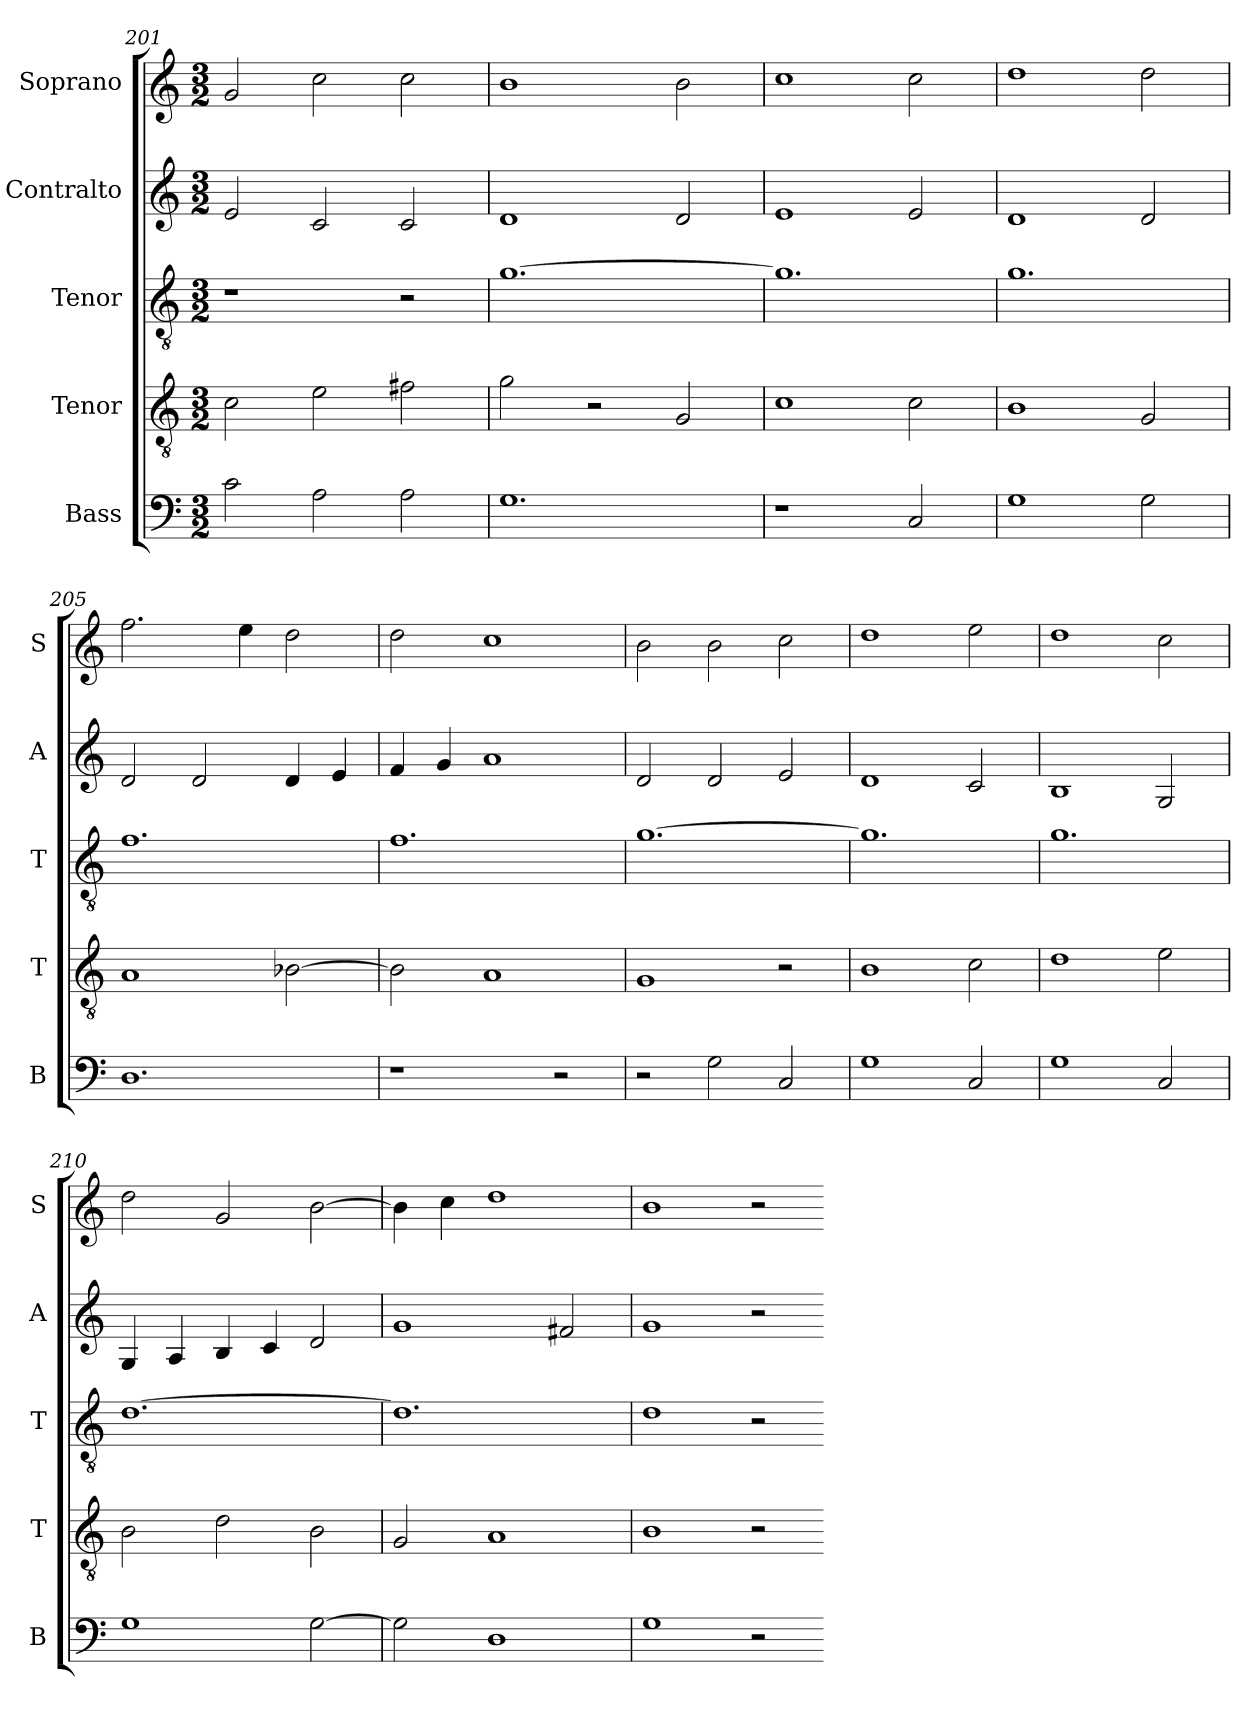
**kern	**kern	**kern	**kern	**kern
*part5	*part4	*part3	*part2	*part1
*staff5	*staff4	*staff3	*staff2	*staff1
*I"Bass	*I"Tenor	*I"Tenor	*I"Contralto	*I"Soprano
*I'B	*I'T	*I'T	*I'A	*I'S
*clefF4	*clefGv2	*clefGv2	*clefG2	*clefG2
*k[]	*k[]	*k[]	*k[]	*k[]
*G:mix	*G:mix	*G:mix	*G:mix	*G:mix
*M3/2	*M3/2	*M3/2	*M3/2	*M3/2
=201	=201	=201	=201	=201
2c	2c	1r	2e	2g
2A	2e	.	2c	2cc
2A	2f#X	2r	2c	2cc
=202	=202	=202	=202	=202
1.G	2g	[1.g	1d	1b
.	2r	.	.	.
.	2G	.	2d	2b
=203	=203	=203	=203	=203
1r	1c	1.g]	1e	1cc
2C	2c	.	2e	2cc
=204	=204	=204	=204	=204
1G	1B	1.g	1d	1dd
2G	2G	.	2d	2dd
=205	=205	=205	=205	=205
1.D	1A	1.f	2d	2.ff
.	.	.	2d	.
.	.	.	.	4ee
.	[2B-X	.	4d	2dd
.	.	.	4e	.
=206	=206	=206	=206	=206
1r	2B-]	1.f	4f	2dd
.	.	.	4g	.
.	1A	.	1a	1cc
2r	.	.	.	.
=207	=207	=207	=207	=207
2r	1G	[1.g	2d	2b
2G	.	.	2d	2b
2C	2r	.	2e	2cc
=208	=208	=208	=208	=208
1G	1B	1.g]	1d	1dd
2C	2c	.	2c	2ee
=209	=209	=209	=209	=209
1G	1d	1.g	1B	1dd
2C	2e	.	2G	2cc
=210	=210	=210	=210	=210
1G	2B	[1.d	4G	2dd
.	.	.	4A	.
.	2d	.	4B	2g
.	.	.	4c	.
[2G	2B	.	2d	[2b
=211	=211	=211	=211	=211
2G]	2G	1.d]	1g	4b]
.	.	.	.	4cc
1D	1A	.	.	1dd
.	.	.	2f#X	.
=212	=212	=212	=212	=212
1G	1B	1d	1g	1b
2r	2r	2r	2r	2r
=-	=-	=-	=-	=-
*-	*-	*-	*-	*-
